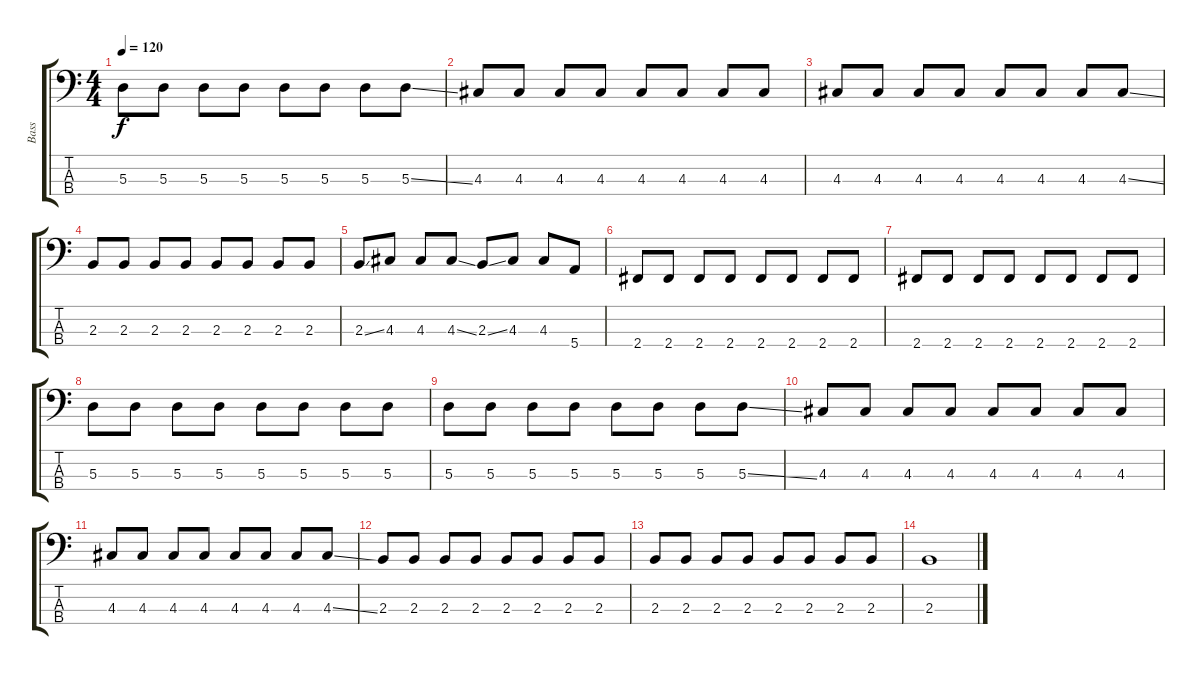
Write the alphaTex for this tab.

\track ("Bass" "Bass") {instrument synthbass2}
\staff {score tabs}
\tuning (G2 D2 A1 E1) {hide}
\ts (4 4)
\tempo 120
\clef f4
\ks c
5.3.8{dy f} 5.3.8 5.3.8 5.3.8 5.3.8 5.3.8 5.3.8 5.3{ss}.8 |
4.3.8 4.3.8 4.3.8 4.3.8 4.3.8 4.3.8 4.3.8 4.3.8 |
4.3.8 4.3.8 4.3.8 4.3.8 4.3.8 4.3.8 4.3.8 4.3{ss}.8 |
2.3.8 2.3.8 2.3.8 2.3.8 2.3.8 2.3.8 2.3.8 2.3.8 |
2.3{ss}.8 4.3.8 4.3.8 4.3{ss}.8 2.3{ss}.8 4.3.8 4.3.8 5.4.8 |
2.4.8{instrument synthbass2} 2.4.8 2.4.8 2.4.8 2.4.8 2.4.8 2.4.8 2.4.8 |
2.4.8 2.4.8 2.4.8 2.4.8 2.4.8 2.4.8 2.4.8 2.4.8 |
5.3.8 5.3.8 5.3.8 5.3.8 5.3.8 5.3.8 5.3.8 5.3.8 |
5.3.8 5.3.8 5.3.8 5.3.8 5.3.8 5.3.8 5.3.8 5.3{ss}.8 |
4.3.8 4.3.8 4.3.8 4.3.8 4.3.8 4.3.8 4.3.8 4.3.8 |
4.3.8 4.3.8 4.3.8 4.3.8 4.3.8 4.3.8 4.3.8 4.3{ss}.8 |
2.3.8 2.3.8 2.3.8 2.3.8 2.3.8 2.3.8 2.3.8 2.3.8 |
2.3.8 2.3.8 2.3.8 2.3.8 2.3.8 2.3.8 2.3.8 2.3.8 |
2.3.1
